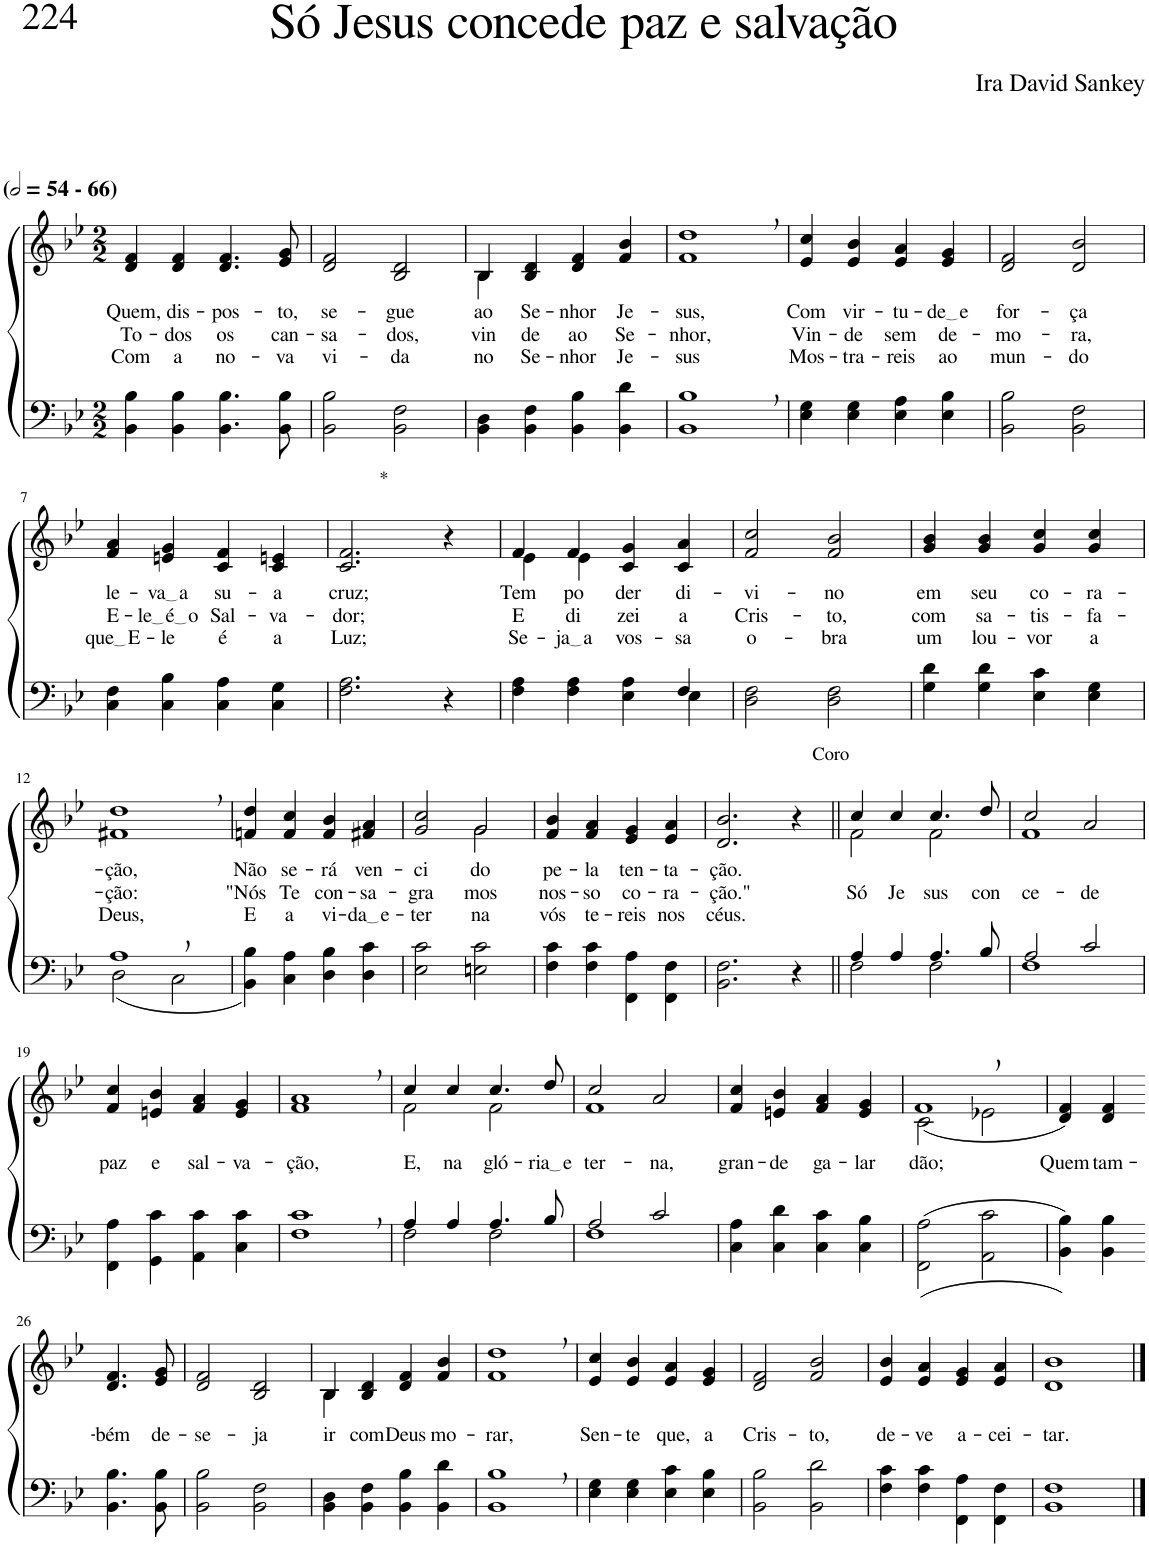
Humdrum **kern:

**kern	**kern	**text	**text	**text
*part2	*part1	*part1	*part1	*part1
*staff2	*staff1	*staff1	*staff1	*staff1
*I"Parte III e IV	*I"Parte I e II	*	*	*
*clefF4	*clefG2	*	*	*
*Trd-1c-2	*Trd-1c-2	*	*	*
*k[b-e-]	*k[b-e-]	*	*	*
*M2/2	*M2/2	*	*	*
*MM108	*MM108	*	*	*
=1	=1	=1	=1	=1
!	!LO:TX:a:B:t=(	!	!	!
!	!LO:TX:a:B:t=- 66)	!	!	!
!	!	!LO:LY:b	!LO:LY:b	!LO:LY:b
4BB-\ 4B-\	4d/ 4f/	Quem,	To-	Com
!	!	!LO:LY:b	!LO:LY:b	!LO:LY:b
4BB-\ 4B-\	4d/ 4f/	dis-	-dos	a
!	!	!LO:LY:b	!LO:LY:b	!LO:LY:b
4.BB-\ 4.B-\	4.d/ 4.f/	-pos-	os	no-
!	!	!LO:LY:b	!LO:LY:b	!LO:LY:b
8BB-\ 8B-\	8e-/ 8g/	-to,	can-	-va
=2	=2	=2	=2	=2
!	!	!LO:LY:b	!LO:LY:b	!LO:LY:b
2BB-\ 2B-\	2d/ 2f/	se-	-sa-	vi-
!	!	!LO:LY:b	!LO:LY:b	!LO:LY:b
2BB-\ 2F\	2B-/ 2d/	-gue	-dos,	-da
=3	=3	=3	=3	=3
*	*^	*	*	*
!	!	!	!LO:LY:b	!LO:LY:b	!LO:LY:b
4BB-\ 4D\	4B-/	4B-\	ao	vin-	no
!	!	!	!LO:LY:b	!LO:LY:b	!LO:LY:b
4BB-\ 4F\	4B-/ 4d/	2.ryy	Se-	-de	Se-
!	!	!	!LO:LY:b	!LO:LY:b	!LO:LY:b
4BB-\ 4B-\	4d/ 4f/	.	-nhor	ao	-nhor
!	!	!	!LO:LY:b	!LO:LY:b	!LO:LY:b
4BB-\ 4d\	4f/ 4b-/	.	Je-	Se-	Je-
*	*v	*v	*	*	*
=4	=4	=4	=4	=4
!	!	!LO:LY:b	!LO:LY:b	!LO:LY:b
1BB-, 1B-,	1f, 1dd,	-sus,	-nhor,	-sus
=5	=5	=5	=5	=5
!	!	!LO:LY:b	!LO:LY:b	!LO:LY:b
4E-\ 4G\	4e-/ 4cc/	Com	Vin-	Mos-
!	!	!LO:LY:b	!LO:LY:b	!LO:LY:b
4E-\ 4G\	4e-/ 4b-/	vir-	-de	-tra-
!	!	!LO:LY:b	!LO:LY:b	!LO:LY:b
4E-\ 4A\	4e-/ 4a/	-tu-	sem	-reis
!	!	!LO:LY:b	!LO:LY:b	!LO:LY:b
4E-\ 4B-\	4e-/ 4g/	de e	de-	ao
=6	=6	=6	=6	=6
!	!	!LO:LY:b	!LO:LY:b	!LO:LY:b
2BB-\ 2B-\	2d/ 2f/	for-	-mo-	mun-
!	!	!LO:LY:b	!LO:LY:b	!LO:LY:b
2BB-\ 2F\	2d/ 2b-/	-ça	-ra,	-do
!!LO:LB:g=z
=7	=7	=7	=7	=7
!	!	!LO:LY:b	!LO:LY:b	!LO:LY:b
4C\ 4F\	4f/ 4a/	le-	E-	que E
!	!	!LO:LY:b	!LO:LY:b	!LO:LY:b
4C\ 4B-\	4en/ 4g/	va a	le é o	-le
!	!	!LO:LY:b	!LO:LY:b	!LO:LY:b
4C\ 4A\	4c/ 4f/	su-	Sal-	é
!	!	!LO:LY:b	!LO:LY:b	!LO:LY:b
4C\ 4G\	4c/ 4en/	-a	-va-	a
=8	=8	=8	=8	=8
!	!LO:TX:a:t=*	!	!	!
!	!	!LO:LY:b	!LO:LY:b	!LO:LY:b
2.F\ 2.A\	2.c/ 2.f/	cruz;	-dor;	Luz;
4r	4r	.	.	.
=9	=9	=9	=9	=9
*^	*^	*	*	*
!	!	!	!	!LO:LY:b	!LO:LY:b	!LO:LY:b
4F\ 4A\	2.ryy	4f/	4e-\	Tem	E	Se-
!	!	!	!	!LO:LY:b	!LO:LY:b	!LO:LY:b
4F\ 4A\	.	4f/	4e-\	po-	di-	ja a
!	!	!	!	!LO:LY:b	!LO:LY:b	!LO:LY:b
4E-\ 4A\	.	4c/ 4g/	2ryy	-der	-zei	vos-
!	!	!	!	!LO:LY:b	!LO:LY:b	!LO:LY:b
4E-\	4F/	4c/ 4a/	.	di-	a	-sa
*	*	*v	*v	*	*	*
=10	=10	=10	=10	=10	=10
!	!	!	!LO:LY:b	!LO:LY:b	!LO:LY:b
*v	*v	*	*	*	*
2D\ 2F\	2f/ 2cc/	-vi-	Cris-	o-
!	!	!LO:LY:b	!LO:LY:b	!LO:LY:b
2D\ 2F\	2f/ 2b-/	-no	-to,	-bra
=11	=11	=11	=11	=11
!	!	!LO:LY:b	!LO:LY:b	!LO:LY:b
4G\ 4d\	4g/ 4b-/	em	com	um
!	!	!LO:LY:b	!LO:LY:b	!LO:LY:b
4G\ 4d\	4g/ 4b-/	seu	sa-	lou-
!	!	!LO:LY:b	!LO:LY:b	!LO:LY:b
4E-\ 4c\	4g/ 4cc/	co-	-tis-	-vor
!	!	!LO:LY:b	!LO:LY:b	!LO:LY:b
4E-\ 4G\	4g/ 4cc/	-ra-	-fa-	a
!!LO:LB:g=z
=12	=12	=12	=12	=12
*^	*	*	*	*
!	!	!	!LO:LY:b	!LO:LY:b	!LO:LY:b
1A,	(2D\	1f#X, 1dd,	-ção,	-ção:	Deus,
.	2C\	.	.	.	.
=13	=13	=13	=13	=13	=13
!	!	!	!LO:LY:b	!LO:LY:b	!LO:LY:b
*v	*v	*	*	*	*
4BB-\ 4B-\)	4fn/ 4dd/	Não	"Nós	E
!	!	!LO:LY:b	!LO:LY:b	!LO:LY:b
4C\ 4A\	4f/ 4cc/	se-	Te	a
!	!	!LO:LY:b	!LO:LY:b	!LO:LY:b
4D\ 4B-\	4f/ 4b-/	-rá	con-	vi-
!	!	!LO:LY:b	!LO:LY:b	!LO:LY:b
4D\ 4c\	4f#X/ 4a/	ven-	-sa-	da e
=14	=14	=14	=14	=14
!	!	!LO:LY:b	!LO:LY:b	!LO:LY:b
*	*^	*	*	*
2E-\ 2c\	2g/ 2cc/	2ryy	-ci-	-gra-	-ter-
!	!	!	!LO:LY:b	!LO:LY:b	!LO:LY:b
2En\ 2c\	2g/	2g\	-do	-mos	na
=15	=15	=15	=15	=15	=15
!	!	!	!LO:LY:b	!LO:LY:b	!LO:LY:b
*	*v	*v	*	*	*
4F\ 4c\	4f/ 4b-/	pe-	nos-	vós
!	!	!LO:LY:b	!LO:LY:b	!LO:LY:b
4F\ 4c\	4f/ 4a/	-la	-so	te-
!	!	!LO:LY:b	!LO:LY:b	!LO:LY:b
4FF\ 4A\	4e-/ 4g/	ten-	co-	-reis
!	!	!LO:LY:b	!LO:LY:b	!LO:LY:b
4FF\ 4F\	4e-/ 4a/	-ta-	-ra-	nos
=16	=16	=16	=16	=16
!	!	!LO:LY:b	!LO:LY:b	!LO:LY:b
2.BB-\ 2.F\	2.d/ 2.b-/	-ção.	-ção."	céus.
!	!LO:TX:a:t=Coro	!	!	!
4r	4r	.	.	.
=17||	=17||	=17||	=17||	=17||
*^	*^	*	*	*
!	!	!	!	!	!LO:LY:b	!
4A/	2F\	4cc/	2f\	.	Só	.
!	!	!	!	!	!LO:LY:b	!
4A/	.	4cc/	.	.	Je-	.
!	!	!	!	!	!LO:LY:b	!
4.A/	2F\	4.cc/	2f\	.	-sus	.
!	!	!	!	!	!LO:LY:b	!
8B-/	.	8dd/	.	.	con-	.
=18	=18	=18	=18	=18	=18	=18
!	!	!	!	!	!LO:LY:b	!
2A/	1F	2cc/	1f	.	-ce-	.
!	!	!	!	!	!LO:LY:b	!
2c/	.	2a/	.	.	-de	.
*v	*v	*	*	*	*	*
*	*v	*v	*	*	*
!!LO:LB:g=z
=19	=19	=19	=19	=19
!	!	!LO:LY:b	!	!
4FF\ 4A\	4f/ 4cc/	paz	.	.
!	!	!LO:LY:b	!	!
4GG\ 4c\	4en/ 4b-/	e	.	.
!	!	!LO:LY:b	!	!
4AA\ 4c\	4f/ 4a/	sal-	.	.
!	!	!LO:LY:b	!	!
4C\ 4c\	4e/ 4g/	-va-	.	.
=20	=20	=20	=20	=20
!	!	!LO:LY:b	!	!
1F, 1c,	1f, 1a,	-ção,	.	.
=21	=21	=21	=21	=21
*^	*^	*	*	*
!	!	!	!	!LO:LY:b	!	!
4A/	2F\	4cc/	2f\	E,	.	.
!	!	!	!	!LO:LY:b	!	!
4A/	.	4cc/	.	na	.	.
!	!	!	!	!LO:LY:b	!	!
4.A/	2F\	4.cc/	2f\	gló-	.	.
!	!	!	!	!LO:LY:b	!	!
8B-/	.	8dd/	.	ria e	.	.
=22	=22	=22	=22	=22	=22	=22
!	!	!	!	!LO:LY:b	!	!
2A/	1F	2cc/	1f	-ter-	.	.
!	!	!	!	!LO:LY:b	!	!
2c/	.	2a/	.	-na,	.	.
*v	*v	*	*	*	*	*
*	*v	*v	*	*	*
=23	=23	=23	=23	=23
!	!	!LO:LY:b	!	!
4C\ 4A\	4f/ 4cc/	gran-	.	.
!	!	!LO:LY:b	!	!
4C\ 4d\	4en/ 4b-/	-de	.	.
!	!	!LO:LY:b	!	!
4C\ 4c\	4f/ 4a/	ga-	.	.
!	!	!LO:LY:b	!	!
4C\ 4B-\	4e/ 4g/	-lar-	.	.
=24	=24	=24	=24	=24
*	*^	*	*	*
!	!	!	!LO:LY:b	!	!
((2FF\ 2A\	1f,	(2c\	-dão;	.	.
2AA\ 2c\	.	2e-X\	.	.	.
=25	=25	=25	=25	=25	=25
!	!	!	!LO:LY:b	!	!
*	*v	*v	*	*	*
4BB-\ 4B-\))	4d/ 4f/)	Quem	.	.
!	!	!LO:LY:b	!	!
4BB-\ 4B-\	4d/ 4f/	tam-	.	.
!!LO:LB:g=z
=26-	=26-	=26-	=26-	=26-
!	!	!LO:LY:b	!	!
4.BB-\ 4.B-\	4.d/ 4.f/	-bém	.	.
!	!	!LO:LY:b	!	!
8BB-\ 8B-\	8e-/ 8g/	de-	.	.
=27	=27	=27	=27	=27
!	!	!LO:LY:b	!	!
2BB-\ 2B-\	2d/ 2f/	-se-	.	.
!	!	!LO:LY:b	!	!
2BB-\ 2F\	2B-/ 2d/	-ja	.	.
=28	=28	=28	=28	=28
*	*^	*	*	*
!	!	!	!LO:LY:b	!	!
4BB-\ 4D\	4B-/	4B-\	ir	.	.
!	!	!	!LO:LY:b	!	!
4BB-\ 4F\	4B-/ 4d/	2.ryy	com	.	.
!	!	!	!LO:LY:b	!	!
4BB-\ 4B-\	4d/ 4f/	.	Deus	.	.
!	!	!	!LO:LY:b	!	!
4BB-\ 4d\	4f/ 4b-/	.	mo-	.	.
*	*v	*v	*	*	*
=29	=29	=29	=29	=29
!	!	!LO:LY:b	!	!
1BB-, 1B-,	1f, 1dd,	-rar,	.	.
=30	=30	=30	=30	=30
!	!	!LO:LY:b	!	!
4E-\ 4G\	4e-/ 4cc/	Sen-	.	.
!	!	!LO:LY:b	!	!
4E-\ 4G\	4e-/ 4b-/	-te	.	.
!	!	!LO:LY:b	!	!
4E-\ 4c\	4e-/ 4a/	que,	.	.
!	!	!LO:LY:b	!	!
4E-\ 4B-\	4e-/ 4g/	a	.	.
=31	=31	=31	=31	=31
!	!	!LO:LY:b	!	!
2BB-\ 2B-\	2d/ 2f/	Cris-	.	.
!	!	!LO:LY:b	!	!
2BB-\ 2d\	2f/ 2b-/	-to,	.	.
=32	=32	=32	=32	=32
!	!	!LO:LY:b	!	!
4F\ 4c\	4e-/ 4b-/	de-	.	.
!	!	!LO:LY:b	!	!
4F\ 4c\	4e-/ 4a/	-ve	.	.
!	!	!LO:LY:b	!	!
4FF\ 4A\	4e-/ 4g/	a-	.	.
!	!	!LO:LY:b	!	!
4FF\ 4F\	4e-/ 4a/	-cei-	.	.
=33	=33	=33	=33	=33
!	!	!LO:LY:b	!	!
1BB- 1F	1d 1b-	-tar.	.	.
==	==	==	==	==
*-	*-	*-	*-	*-
